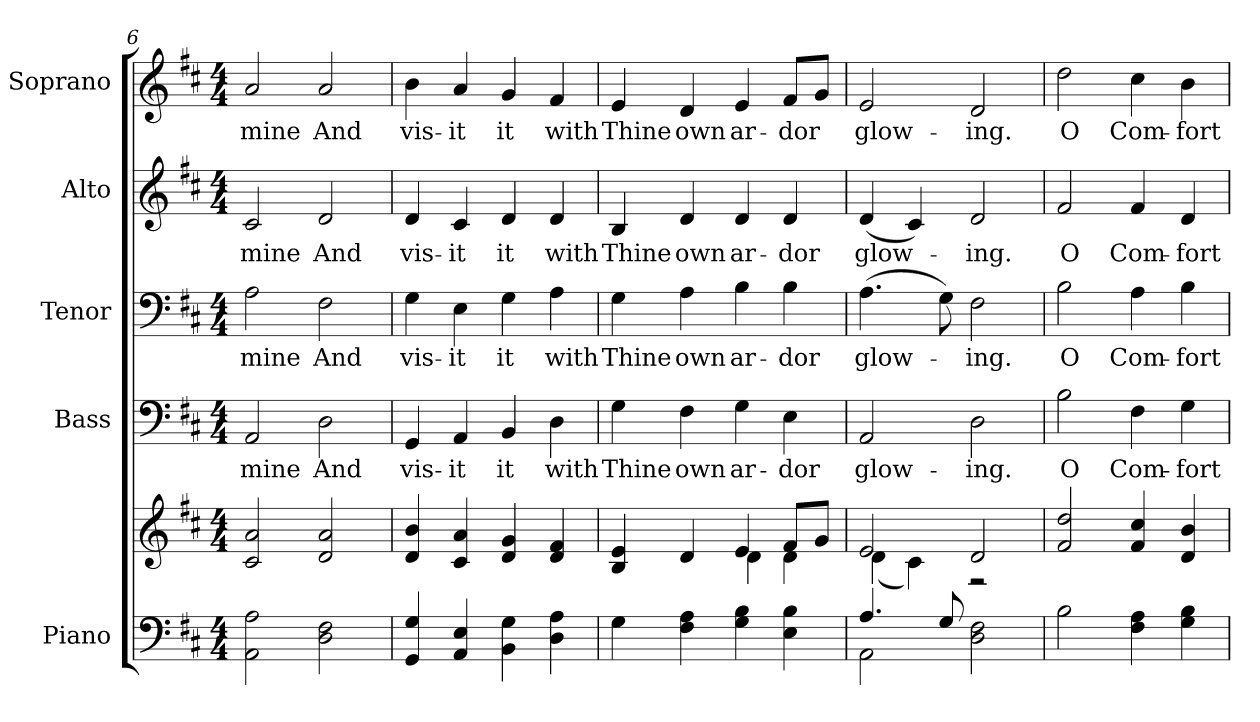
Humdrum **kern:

**kern	**kern	**kern	**text	**kern	**text	**kern	**text	**kern	**text
*part5	*part5	*part4	*part4	*part3	*part3	*part2	*part2	*part1	*part1
*staff6	*staff5	*staff4	*staff4	*staff3	*staff3	*staff2	*staff2	*staff1	*staff1
*I"Piano	*	*I"Bass	*	*I"Tenor	*	*I"Alto	*	*I"Soprano	*
*I'Pno.	*	*I'B.	*	*I'T.	*	*I'A.	*	*I'S.	*
!!LO:PB:g=z
*clefF4	*clefG2	*clefF4	*	*clefF4	*	*clefG2	*	*clefG2	*
*k[f#c#]	*k[f#c#]	*k[f#c#]	*	*k[f#c#]	*	*k[f#c#]	*	*k[f#c#]	*
*D:	*D:	*D:	*	*D:	*	*D:	*	*D:	*
*M4/4	*M4/4	*M4/4	*	*M4/4	*	*M4/4	*	*M4/4	*
=6	=6	=6	=6	=6	=6	=6	=6	=6	=6
!	!	!	!LO:LY:b:color=#000000	!	!	!	!	!	!
!	!	!	!	!	!LO:LY:b:color=#000000	!	!	!	!
!	!	!	!	!	!	!	!LO:LY:b:color=#000000	!	!
!	!	!	!	!	!	!	!	!	!LO:LY:b:color=#000000
2AAi\ 2Ai	2c#i/ 2ai	2AAi/	mine	2Ai\	mine	2c#i/	mine	2ai/	mine
!	!	!	!LO:LY:b:color=#000000	!	!	!	!	!	!
!	!	!	!	!	!LO:LY:b:color=#000000	!	!	!	!
!	!	!	!	!	!	!	!LO:LY:b:color=#000000	!	!
!	!	!	!	!	!	!	!	!	!LO:LY:b:color=#000000
2Di\ 2F#i	2di/ 2ai	2Di\	And	2F#i\	And	2di/	And	2ai/	And
=7	=7	=7	=7	=7	=7	=7	=7	=7	=7
!	!	!	!LO:LY:b:color=#000000	!	!	!	!	!	!
!	!	!	!	!	!LO:LY:b:color=#000000	!	!	!	!
!	!	!	!	!	!	!	!LO:LY:b:color=#000000	!	!
!	!	!	!	!	!	!	!	!	!LO:LY:b:color=#000000
4GGi/ 4Gi	4di/ 4bi	4GGi/	vis-	4Gi\	vis-	4di/	vis-	4bi\	vis-
!	!	!	!LO:LY:b:color=#000000	!	!	!	!	!	!
!	!	!	!	!	!LO:LY:b:color=#000000	!	!	!	!
!	!	!	!	!	!	!	!LO:LY:b:color=#000000	!	!
!	!	!	!	!	!	!	!	!	!LO:LY:b:color=#000000
4AAi/ 4Ei	4c#i/ 4ai	4AAi/	-it	4Ei\	-it	4c#i/	-it	4ai/	-it
!	!	!	!LO:LY:b:color=#000000	!	!	!	!	!	!
!	!	!	!	!	!LO:LY:b:color=#000000	!	!	!	!
!	!	!	!	!	!	!	!LO:LY:b:color=#000000	!	!
!	!	!	!	!	!	!	!	!	!LO:LY:b:color=#000000
4BBi\ 4Gi	4di/ 4gi	4BBi/	it	4Gi\	it	4di/	it	4gi/	it
!	!	!	!LO:LY:b:color=#000000	!	!	!	!	!	!
!	!	!	!	!	!LO:LY:b:color=#000000	!	!	!	!
!	!	!	!	!	!	!	!LO:LY:b:color=#000000	!	!
!	!	!	!	!	!	!	!	!	!LO:LY:b:color=#000000
4Di\ 4Ai	4di/ 4f#i	4Di\	with	4Ai\	with	4di/	with	4f#i/	with
=8	=8	=8	=8	=8	=8	=8	=8	=8	=8
*	*^	*	*	*	*	*	*	*	*
!	!	!	!	!LO:LY:b:color=#000000	!	!	!	!	!	!
!	!	!	!	!	!	!LO:LY:b:color=#000000	!	!	!	!
!	!	!	!	!	!	!	!	!LO:LY:b:color=#000000	!	!
!	!	!	!	!	!	!	!	!	!	!LO:LY:b:color=#000000
4Gi\	4Bi/ 4ei	2ryy	4Gi\	Thine	4Gi\	Thine	4Bi/	Thine	4ei/	Thine
!	!	!	!	!LO:LY:b:color=#000000	!	!	!	!	!	!
!	!	!	!	!	!	!LO:LY:b:color=#000000	!	!	!	!
!	!	!	!	!	!	!	!	!LO:LY:b:color=#000000	!	!
!	!	!	!	!	!	!	!	!	!	!LO:LY:b:color=#000000
4F#i\ 4Ai	4di/	.	4F#i\	own	4Ai\	own	4di/	own	4di/	own
!	!	!	!	!LO:LY:b:color=#000000	!	!	!	!	!	!
!	!	!	!	!	!	!LO:LY:b:color=#000000	!	!	!	!
!	!	!	!	!	!	!	!	!LO:LY:b:color=#000000	!	!
!	!	!	!	!	!	!	!	!	!	!LO:LY:b:color=#000000
4Gi\ 4Bi	4ei/	4di\	4Gi\	ar-	4Bi\	ar-	4di/	ar-	4ei/	ar-
!	!	!	!	!LO:LY:b:color=#000000	!	!	!	!	!	!
!	!	!	!	!	!	!LO:LY:b:color=#000000	!	!	!	!
!	!	!	!	!	!	!	!	!LO:LY:b:color=#000000	!	!
!	!	!	!	!	!	!	!	!	!	!LO:LY:b:color=#000000
4Ei\ 4Bi	8f#i/L	4di\	4Ei\	-dor	4Bi\	-dor	4di/	-dor	8f#i/L	-dor
.	8gi/J	.	.	.	.	.	.	.	8gi/J	.
=9	=9	=9	=9	=9	=9	=9	=9	=9	=9	=9
*^	*	*	*	*	*	*	*	*	*	*
!	!	!	!	!	!LO:LY:b:color=#000000	!	!	!	!	!	!
!	!	!	!	!	!	!	!LO:LY:b:color=#000000	!	!	!	!
!	!	!	!	!	!	!	!	!	!LO:LY:b:color=#000000	!	!
!	!	!	!	!	!	!	!	!	!	!	!LO:LY:b:color=#000000
4.Ai/	2AAi\	2ei/	(4di\	2AAi/	glow-	(4.Ai\	glow-	(4di/	glow-	2ei/	glow-
.	.	.	4c#i\)	.	.	.	.	4c#i/)	.	.	.
8Gi/	.	.	.	.	.	8Gi\)	.	.	.	.	.
!	!	!	!	!	!LO:LY:b:color=#000000	!	!	!	!	!	!
!	!	!	!	!	!	!	!LO:LY:b:color=#000000	!	!	!	!
!	!	!	!	!	!	!	!	!	!LO:LY:b:color=#000000	!	!
!	!	!	!	!	!	!	!	!	!	!	!LO:LY:b:color=#000000
2Di\ 2F#i	2ryy	2di/	2r	2Di\	-ing.	2F#i\	-ing.	2di/	-ing.	2di/	-ing.
*v	*v	*	*	*	*	*	*	*	*	*	*
*	*v	*v	*	*	*	*	*	*	*	*
!!LO:PB:g=z
=10	=10	=10	=10	=10	=10	=10	=10	=10	=10
*^	*^	*	*	*	*	*	*	*	*
!	!	!	!	!	!LO:LY:b:color=#000000	!	!	!	!	!	!
*v	*v	*	*	*	*	*	*	*	*	*	*
*	*v	*v	*	*	*	*	*	*	*	*
*^	*^	*	*	*	*	*	*	*	*
!	!	!	!	!	!	!	!LO:LY:b:color=#000000	!	!	!	!
*v	*v	*	*	*	*	*	*	*	*	*	*
*	*v	*v	*	*	*	*	*	*	*	*
*^	*^	*	*	*	*	*	*	*	*
!	!	!	!	!	!	!	!	!	!LO:LY:b:color=#000000	!	!
*v	*v	*	*	*	*	*	*	*	*	*	*
*	*v	*v	*	*	*	*	*	*	*	*
*^	*^	*	*	*	*	*	*	*	*
!	!	!	!	!	!	!	!	!	!	!	!LO:LY:b:color=#000000
*v	*v	*	*	*	*	*	*	*	*	*	*
*	*v	*v	*	*	*	*	*	*	*	*
2Bi\	2f#i/ 2ddi	2Bi\	O	2Bi\	O	2f#i/	O	2ddi\	O
!	!	!	!LO:LY:b:color=#000000	!	!	!	!	!	!
!	!	!	!	!	!LO:LY:b:color=#000000	!	!	!	!
!	!	!	!	!	!	!	!LO:LY:b:color=#000000	!	!
!	!	!	!	!	!	!	!	!	!LO:LY:b:color=#000000
4F#i\ 4Ai	4f#i/ 4cc#i	4F#i\	Com-	4Ai\	Com-	4f#i/	Com-	4cc#i\	Com-
!	!	!	!LO:LY:b:color=#000000	!	!	!	!	!	!
!	!	!	!	!	!LO:LY:b:color=#000000	!	!	!	!
!	!	!	!	!	!	!	!LO:LY:b:color=#000000	!	!
!	!	!	!	!	!	!	!	!	!LO:LY:b:color=#000000
4Gi\ 4Bi	4di/ 4bi	4Gi\	-fort-	4Bi\	-fort-	4di/	-fort-	4bi\	-fort-
=	=	=	=	=	=	=	=	=	=
*-	*-	*-	*-	*-	*-	*-	*-	*-	*-
